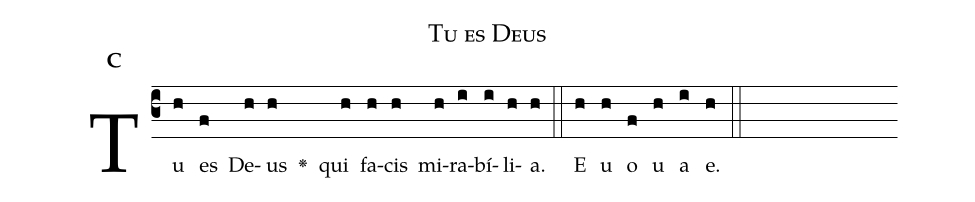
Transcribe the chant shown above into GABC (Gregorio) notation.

name:Tu es Deus;
office-part:Antiphona;
mode:C;
%%
initial-style: 1;
name: Tu es Deus;
book: Psalterium currens, p. 123;
occasion: Psalterium Hebdomada II Sabbato;
office-part: Officium Lectionis Ant 3;
user-notes: ;
commentary: ;
annotation: Cc2;
centering-scheme: english;
fontsize: 12;
font: OFLSortsMillGoudy;
height: 11;
width: 4.5;
%%
(c3)Tu(h) es(f) De(h)us(h) <v>\greheightstar</v>() qui(h) fa(h)cis(h) mi(h)ra(i)bí(i)li(h)a.(h) (::)
E(h) u(h) o(f) u(h) a(i) e.(h) (::)
